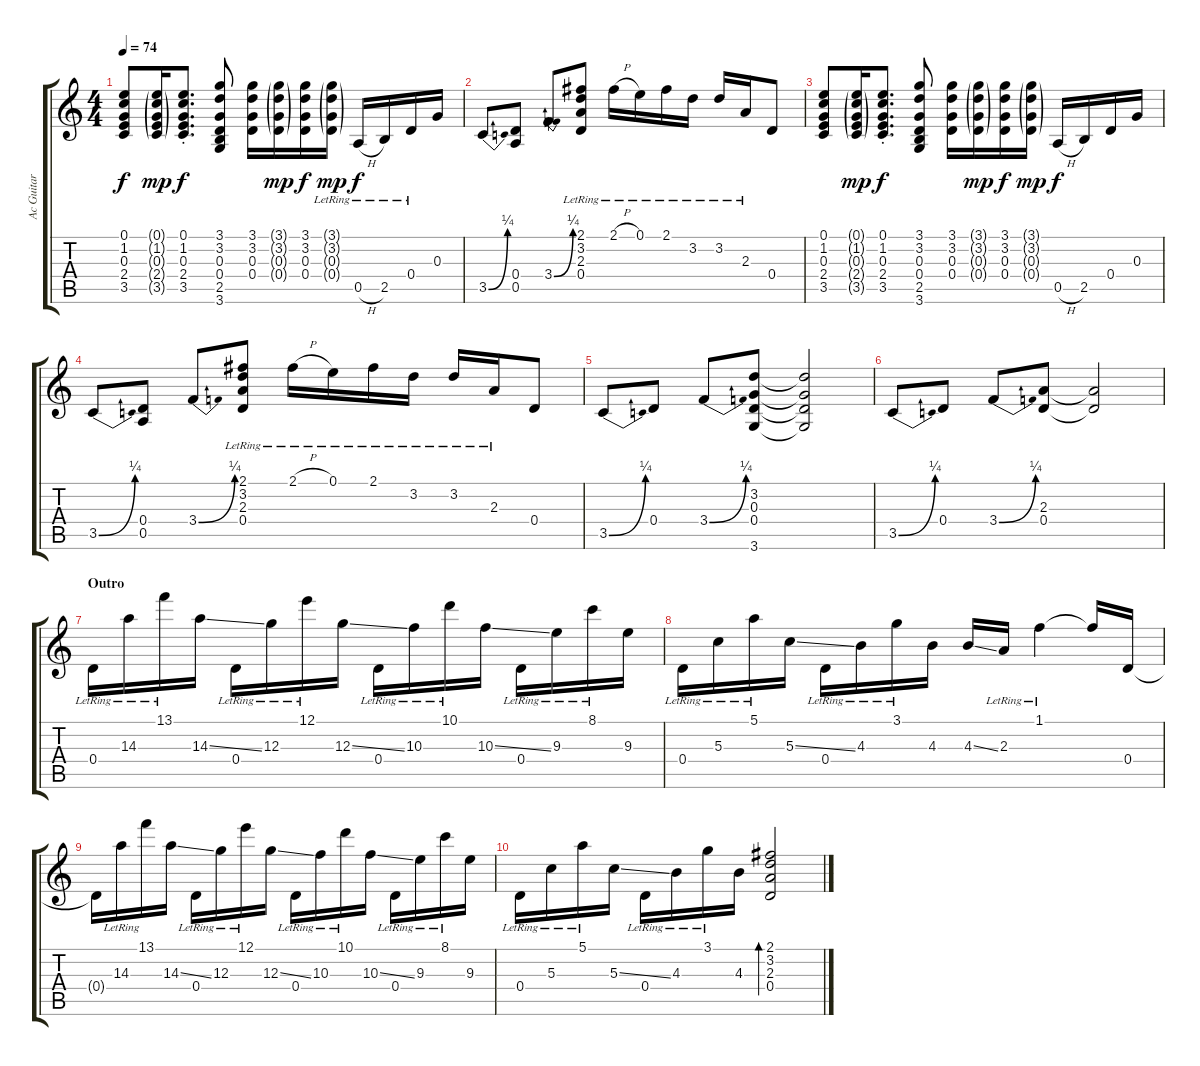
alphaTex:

\track ("Ac Guitar #1" "Ac Guitar ") {instrument acousticguitarsteel}
\staff {score tabs}
\tuning (E4 B3 G3 D3 A2 E2) {hide}
\ts (4 4)
\tempo 74
\clef g2
\ks c
(0.1 1.2 0.3 2.4 3.5).8{dy f} (0.1{g} 1.2{g} 0.3{g} 2.4{g} 3.5{g}).16{dy mp} (0.1{st} 1.2{st} 0.3{st} 2.4{st} 3.5{st}).8{d dy f} (3.1 3.2 0.3 0.4 2.5 3.6).8 (3.1 3.2 0.3 0.4).16 (3.1{g} 3.2{g} 0.3{g} 0.4{g}).16{dy mp} (3.1 3.2 0.3 0.4).16{dy f} (3.1{g lr} 3.2{g lr} 0.3{g lr} 0.4{g lr}).16{dy mp} 0.5{h lr}.16{dy f} 2.5{lr}.16 0.4{lr}.16 0.3.16 |
3.5{be (bend 0 0 60 1)}.8 (0.4 0.5).8 3.4{be (bend 0 0 60 1)}.8 (2.1{lr} 3.2{lr} 2.3{lr} 0.4{lr}).8 2.1{h lr}.16 0.1{lr}.16 2.1{lr}.16 3.2{lr}.16 3.2{lr}.16 2.3{lr}.16 0.4.8 |
(0.1 1.2 0.3 2.4 3.5).8 (0.1{g} 1.2{g} 0.3{g} 2.4{g} 3.5{g}).16{dy mp} (0.1{st} 1.2{st} 0.3{st} 2.4{st} 3.5{st}).8{d dy f} (3.1 3.2 0.3 0.4 2.5 3.6).8 (3.1 3.2 0.3 0.4).16 (3.1{g} 3.2{g} 0.3{g} 0.4{g}).16{dy mp} (3.1 3.2 0.3 0.4).16{dy f} (3.1{g} 3.2{g} 0.3{g} 0.4{g}).16{dy mp} 0.5{h}.16{dy f} 2.5.16 0.4.16 0.3.16 |
3.5{be (bend 0 0 60 1)}.8 (0.4 0.5).8 3.4{be (bend 0 0 60 1)}.8 (2.1{lr} 3.2{lr} 2.3{lr} 0.4{lr}).8 2.1{h lr}.16 0.1{lr}.16 2.1{lr}.16 3.2{lr}.16 3.2{lr}.16 2.3{lr}.16 0.4.8 |
3.5{be (bend 0 0 60 1)}.8 0.4.8 3.4{be (bend 0 0 60 1)}.8 (3.2 0.3 0.4 3.6).8 (3.2{t} 0.3{t} 0.4{t} 3.6{t}).2 |
3.5{be (bend 0 0 60 1)}.8 0.4.8 3.4{be (bend 0 0 60 1)}.8 (2.3 0.4).8 (2.3{t} 0.4{t}).2 |
\section ("" "Outro")
0.4{lr}.16 14.3{lr}.16 13.1{lr}.16 14.3{ss}.16 0.4{lr}.16 12.3{lr}.16 12.1{lr}.16 12.3{ss}.16 0.4{lr}.16 10.3{lr}.16 10.1{lr}.16 10.3{ss}.16 0.4{lr}.16 9.3{lr}.16 8.1{lr}.16 9.3.16 |
0.4{lr}.16 5.3{lr}.16 5.1{lr}.16 5.3{ss}.16 0.4{lr}.16 4.3{lr}.16 3.1{lr}.16 4.3.16 4.3{ss}.16 2.3{lr}.16 1.1{lr}.4 1.1{t}.16 0.4.16 |
0.4{t}.16 14.3{lr}.16 13.1{lr}.16 14.3{ss}.16 0.4{lr}.16 12.3{lr}.16 12.1{lr}.16 12.3{ss}.16 0.4{lr}.16 10.3{lr}.16 10.1{lr}.16 10.3{ss}.16 0.4{lr}.16 9.3{lr}.16 8.1{lr}.16 9.3.16 |
0.4{lr}.16 5.3{lr}.16 5.1{lr}.16 5.3{ss}.16 0.4{lr}.16 4.3{lr}.16 3.1{lr}.16 4.3.16 (2.1 3.2 2.3 0.4).2{bd 60}
